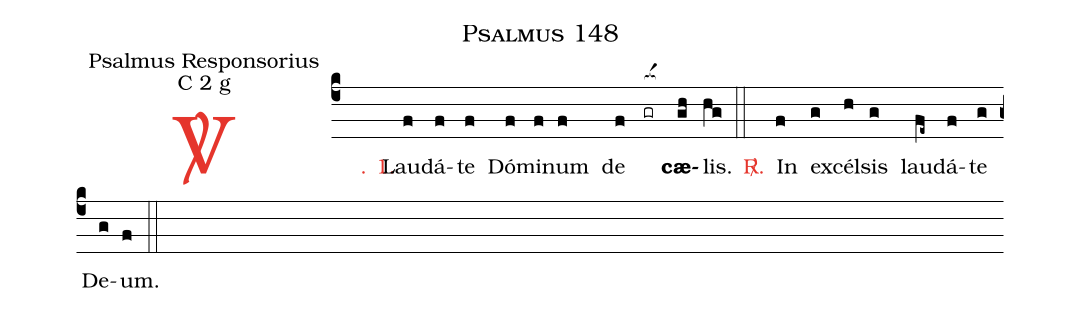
name: Psalmus 148;
office-part: Psalmus Responsorius;
mode: C 2 g;
%%
(c4)

<c><sp>V/</sp>. 1.</c>() Lau(f)dá(f)te(f) Dó(f)mi(f)num(f) de(f) <nlba>(gr[ocba:1{])<b>cæ</b></nlba>(gh[ocba:0}])lis.(hg)

(::)

<nlba><c><sp>R/</sp>.</c>() In</nlba>(f) ex(g)cél(h)sis(g) lau(fe~)dá(f)te(g) De(g)um.(f)

(::)
